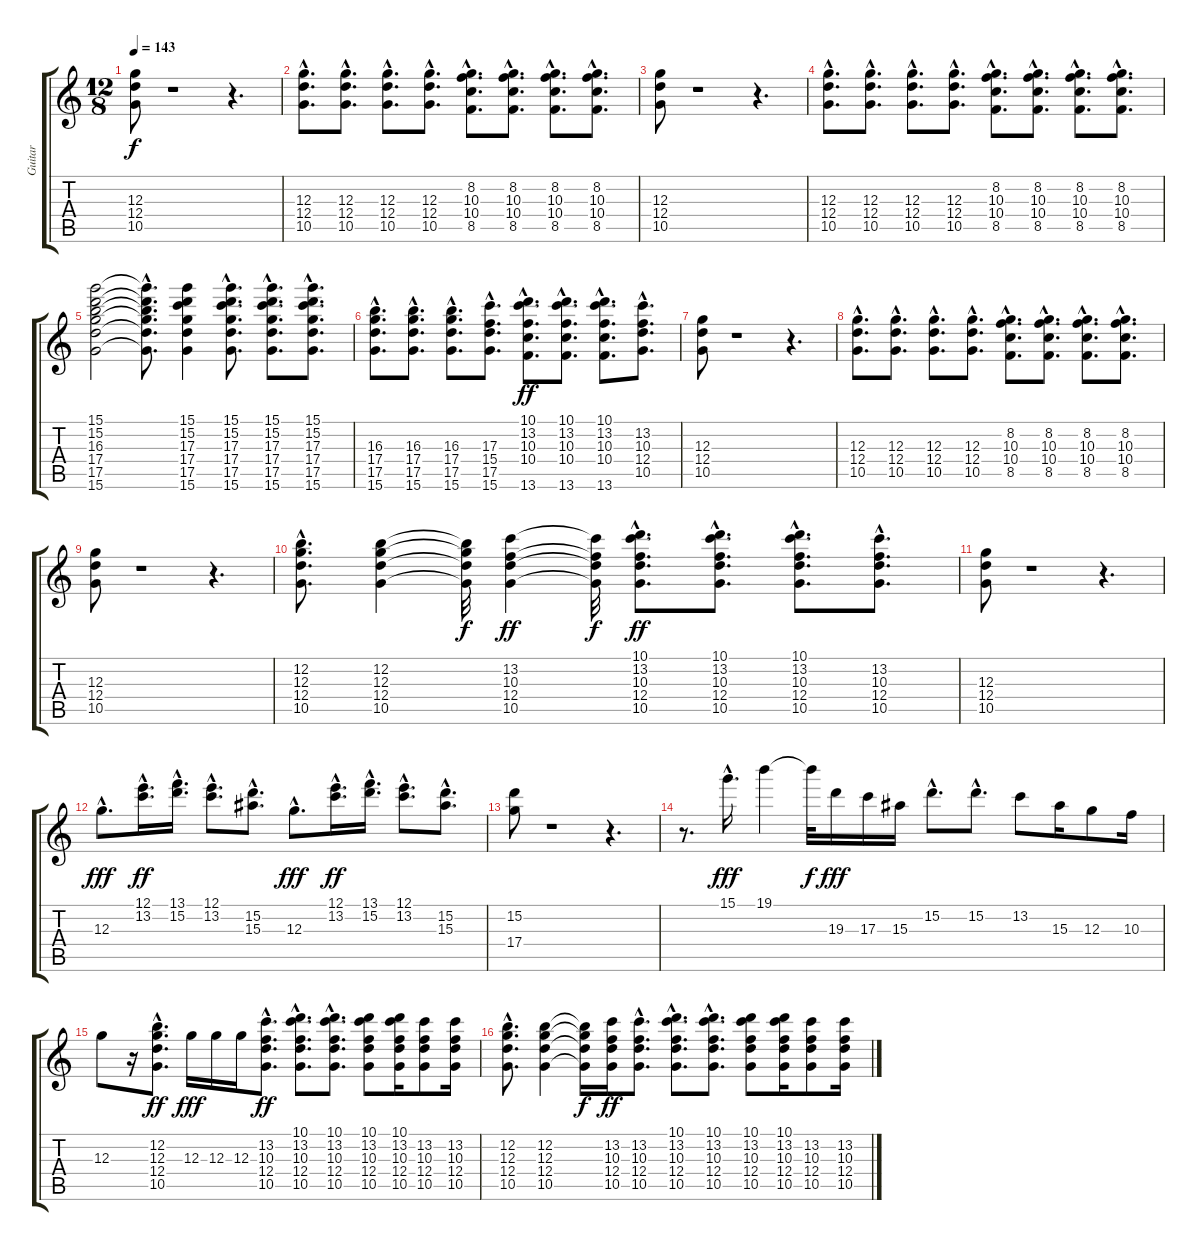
\track ("Guitar" "Guitar") {instrument electricguitarclean}
\staff {score tabs}
\tuning (E4 B3 G3 D3 A2 E2) {hide}
\ts (12 8)
\tempo 143
\clef g2
\ks c
(12.3 12.4 10.5).8{dy f} r.1 r.4{d} |
(12.3{hac} 12.4{hac} 10.5{hac}).8{d} (12.3{hac} 12.4{hac} 10.5{hac}).8{d} (12.3{hac} 12.4{hac} 10.5{hac}).8{d} (12.3{hac} 12.4{hac} 10.5{hac}).8{d} (8.2{hac} 10.3{hac} 10.4{hac} 8.5{hac}).8{d} (8.2{hac} 10.3{hac} 10.4{hac} 8.5{hac}).8{d} (8.2{hac} 10.3{hac} 10.4{hac} 8.5{hac}).8{d} (8.2{hac} 10.3{hac} 10.4{hac} 8.5{hac}).8{d} |
(12.3 12.4 10.5).8 r.1 r.4{d} |
(12.3{hac} 12.4{hac} 10.5{hac}).8{d} (12.3{hac} 12.4{hac} 10.5{hac}).8{d} (12.3{hac} 12.4{hac} 10.5{hac}).8{d} (12.3{hac} 12.4{hac} 10.5{hac}).8{d} (8.2{hac} 10.3{hac} 10.4{hac} 8.5{hac}).8{d} (8.2{hac} 10.3{hac} 10.4{hac} 8.5{hac}).8{d} (8.2{hac} 10.3{hac} 10.4{hac} 8.5{hac}).8{d} (8.2{hac} 10.3{hac} 10.4{hac} 8.5{hac}).8{d} |
(15.1 15.2 16.3 17.4 17.5 15.6).2 (15.1{hac t} 15.2{hac t} 16.3{hac t} 17.4{hac t} 17.5{hac t} 15.6{hac t}).8{d} (15.1 15.2 17.3 17.4 17.5 15.6).4 (15.1{hac} 15.2{hac} 17.3{hac} 17.4{hac} 17.5{hac} 15.6{hac}).8{d} (15.1{hac} 15.2{hac} 17.3{hac} 17.4{hac} 17.5{hac} 15.6{hac}).8{d} (15.1{hac} 15.2{hac} 17.3{hac} 17.4{hac} 17.5{hac} 15.6{hac}).8{d} |
(16.3{hac} 17.4{hac} 17.5{hac} 15.6{hac}).8{d} (16.3{hac} 17.4{hac} 17.5{hac} 15.6{hac}).8{d} (16.3{hac} 17.4{hac} 17.5{hac} 15.6{hac}).8{d} (17.3{hac} 15.4{hac} 17.5{hac} 15.6{hac}).8{d} (10.1{hac} 13.2{hac} 10.3{hac} 10.4{hac} 13.6{hac}).8{d dy ff} (10.1{hac} 13.2{hac} 10.3{hac} 10.4{hac} 13.6{hac}).8{d} (10.1{hac} 13.2{hac} 10.3{hac} 10.4{hac} 13.6{hac}).8{d} (13.2{hac} 10.3{hac} 12.4{hac} 10.5{hac}).8{d} |
(12.3 12.4 10.5).8 r.1 r.4{d} |
(12.3{hac} 12.4{hac} 10.5{hac}).8{d} (12.3{hac} 12.4{hac} 10.5{hac}).8{d} (12.3{hac} 12.4{hac} 10.5{hac}).8{d} (12.3{hac} 12.4{hac} 10.5{hac}).8{d} (8.2{hac} 10.3{hac} 10.4{hac} 8.5{hac}).8{d} (8.2{hac} 10.3{hac} 10.4{hac} 8.5{hac}).8{d} (8.2{hac} 10.3{hac} 10.4{hac} 8.5{hac}).8{d} (8.2{hac} 10.3{hac} 10.4{hac} 8.5{hac}).8{d} |
(12.3 12.4 10.5).8 r.1 r.4{d} |
(12.2{hac} 12.3{hac} 12.4{hac} 10.5{hac}).8{d} (12.2 12.3 12.4 10.5).4 (12.2{t} 12.3{t} 12.4{t} 10.5{t}).32{dy f} (13.2 10.3 12.4 10.5).4{dy ff} (13.2{t} 10.3{t} 12.4{t} 10.5{t}).32{dy f} (10.1{hac} 13.2{hac} 10.3{hac} 12.4{hac} 10.5{hac}).8{d dy ff} (10.1{hac} 13.2{hac} 10.3{hac} 12.4{hac} 10.5{hac}).8{d} (10.1{hac} 13.2{hac} 10.3{hac} 12.4{hac} 10.5{hac}).8{d} (13.2{hac} 10.3{hac} 12.4{hac} 10.5{hac}).8{d} |
(12.3 12.4 10.5).8 r.1 r.4{d} |
12.3{hac}.8{d dy fff} (12.1{hac} 13.2{hac}).16{d dy ff} (13.1{hac} 15.2{hac}).16{d} (12.1{hac} 13.2{hac}).8{d} (15.2{hac} 15.3{hac}).8{d} 12.3{hac}.8{d dy fff} (12.1{hac} 13.2{hac}).16{d dy ff} (13.1{hac} 15.2{hac}).16{d} (12.1{hac} 13.2{hac}).8{d} (15.2{hac} 15.3{hac}).8{d} |
(15.2 17.4).8 r.1 r.4{d} |
r.8{d} 15.1{hac}.16{d dy fff} 19.1.4 19.1{t}.32{dy f} 19.3.16{dy fff} 17.3.16 15.3.16 15.2{hac}.8{d} 15.2{hac}.8{d} 13.2.8 15.3.16 12.3.8 10.3.16 |
12.3.8 r.16 (12.2{hac} 12.3{hac} 12.4{hac} 10.5{hac}).8{d dy ff} 12.3.16{dy fff} 12.3.16 12.3.16 (13.2{hac} 10.3{hac} 12.4{hac} 10.5{hac}).8{d dy ff} (10.1{hac} 13.2{hac} 10.3{hac} 12.4{hac} 10.5{hac}).8{d} (10.1{hac} 13.2{hac} 10.3{hac} 12.4{hac} 10.5{hac}).8{d} (10.1 13.2 10.3 12.4 10.5).8 (10.1 13.2 10.3 12.4 10.5).16 (13.2 10.3 12.4 10.5).8 (13.2 10.3 12.4 10.5).16 |
(12.2{hac} 12.3{hac} 12.4{hac} 10.5{hac}).8{d} (12.2 12.3 12.4 10.5).4 (12.2{t} 12.3{t} 12.4{t} 10.5{t}).16{dy f} (13.2 10.3 12.4 10.5).16{dy ff} (13.2{hac} 10.3{hac} 12.4{hac} 10.5{hac}).8{d} (10.1{hac} 13.2{hac} 10.3{hac} 12.4{hac} 10.5{hac}).8{d} (10.1{hac} 13.2{hac} 10.3{hac} 12.4{hac} 10.5{hac}).8{d} (10.1 13.2 10.3 12.4 10.5).8 (10.1 13.2 10.3 12.4 10.5).16 (13.2 10.3 12.4 10.5).8 (13.2 10.3 12.4 10.5).16
